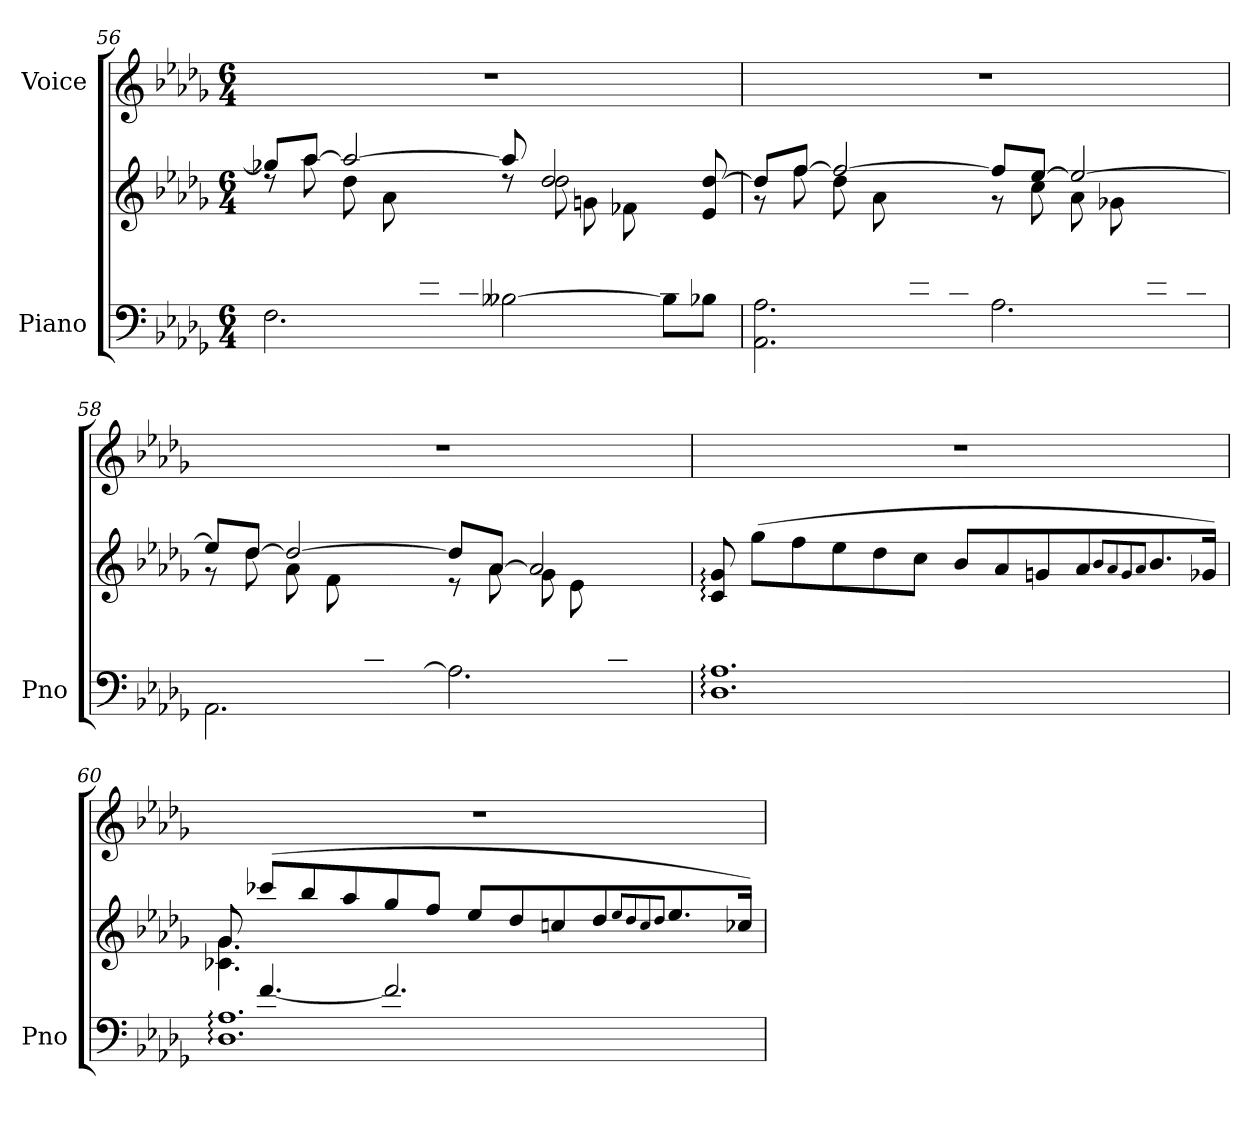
**kern	**kern	**kern
*part2	*part2	*part1
*staff3	*staff2	*staff1
*I"Piano	*	*I"Voice
*I'Pno	*	*
!!LO:PB:g=z
*clefF4	*clefG2	*clefG2
*k[b-e-a-d-g-]	*k[b-e-a-d-g-]	*k[b-e-a-d-g-]
*M6/4	*M6/4	*M6/4
=56	=56	=56
*^	*^	*
2ryy	2.F\	8gg-X/L]	8rdd	1.r
.	.	[8aa-/J	8aa-\L	.
.	.	2aa-/_	8dd-\	.
.	.	.	8a-\	.
8f/	.	.	4ryy	.
8d-/J	.	.	.	.
2ryy	[2B--X\	8aa-/]	8rdd	.
!	!	!	!LO:N:head=open	!
.	.	2dd-/	8dd-\L	.
.	.	.	8gn\	.
.	.	.	8f-X\	.
8d-/	8B--\L]	.	4ryy	.
8B-/J	8B-X\J	8e-/ [8dd-/	.	.
=57	=57	=57	=57	=57
2ryy	2.AA-\ 2.A-\	8dd-/L]	8r	1.r
.	.	[8ff/J	8ff\L	.
.	.	2ff/_	8dd-\	.
.	.	.	8a-\	.
8f/	.	.	4ryy	.
8d-/J	.	.	.	.
2ryy	2.A-\	8ff/L]	8r	.
.	.	[8ee-/J	8cc\L	.
.	.	2ee-/_	8a-\	.
.	.	.	8g-X\	.
8e-/	.	.	4ryy	.
8c/J	.	.	.	.
=58	=58	=58	=58	=58
2ryy	2.AA-\	8ee-/L]	8r	1.r
.	.	[8dd-/J	8dd-\L	.
.	.	2dd-/_	8a-\	.
.	.	.	8f\	.
8d-/	.	.	4ryy	.
[8A-/J	.	.	.	.
2ryy	2.A-\]	8dd-/L]	8r	.
.	.	[8a-/J	8a-\L	.
.	.	2a-/]	8g-\	.
.	.	.	8e-\	.
8c/	.	.	4ryy	.
8A-/J	.	.	.	.
*v	*v	*	*	*
*	*v	*v	*
!!LO:LB:g=z
=59	=59	=59
1.D-: 1.A-:	8c/: 8g-/:	1.r
.	(>8gg-\L	.
.	8ff\	.
.	8ee-\	.
.	8dd-\	.
.	8cc\J	.
.	8b-/L	.
.	8a-/	.
.	8gn/	.
.	8a-/	.
.	8qb-/L	.
.	8qa-/	.
.	8qg/	.
.	8qa-/J	.
.	8.b-/	.
.	16g-X/Jk)	.
=60	=60	=60
*^	*^	*
1.D-: 1.A-:	8ryy	(>8g-/	4.c-X\ 4.g-\	1.r
.	[4.f/)	(>8ccc-X/L	.	.
.	.	8bb-/	.	.
.	.	8aa-/	1ryy	.
.	2.f/]	8gg-/	.	.
.	.	8ff/J	.	.
.	.	8ee-/L	.	.
.	.	8dd-/	.	.
.	.	8ccn/	.	.
.	.	8dd-/	.	.
.	.	8qee-/L	.	.
.	.	8qdd-/	.	.
.	.	8qcc/	.	.
.	.	8qdd-/J	.	.
.	4ryy	8.ee-/	.	.
.	.	.	8ryy	.
.	.	16cc-X/Jk)	.	.
*v	*v	*	*	*
*	*v	*v	*
=	=	=
*-	*-	*-
